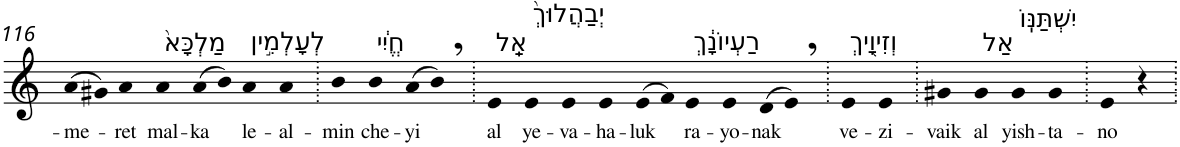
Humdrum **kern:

**kern	**text
*part1	*part1
*staff1	*staff1
*I"Piano	*
*I'Pno	*
!!LO:PB:g=z
*clefG2	*
*k[]	*
=116	=116
!	!LO:LY:b
(>8a	-me-
8g#X)	.
!	!LO:LY:b
4a	-ret
!LO:TX:a:t=מַלְכָּא֙	!
!	!LO:LY:b
4a	mal-
!	!LO:LY:b
(>8a	-ka
8b)	.
!LO:TX:a:t=לְעָלְמִ֣ין	!
!	!LO:LY:b
4a	le-
!	!LO:LY:b
4a	-al-
=117.	=117.
!	!LO:LY:b
4b	-min
!LO:TX:a:t=חֱיִ֔י	!
!	!LO:LY:b
4b	che-
!	!LO:LY:b
(>8a	-yi
8b,)	.
=118.	=118.
!LO:TX:a:t=אַֽל	!
!	!LO:LY:b
4e	al
!LO:TX:a:t=יְבַהֲלוּךְ֙	!
!	!LO:LY:b
4e	ye-
!	!LO:LY:b
4e	-va-
!	!LO:LY:b
4e	-ha-
!	!LO:LY:b
(>8e	-luk
8f)	.
!LO:TX:a:t=רַעְיוֹנָ֔ךְ	!
!	!LO:LY:b
4e	ra-
!	!LO:LY:b
4e	-yo-
!	!LO:LY:b
(>8d	-nak
8e,)	.
=119.	=119.
!LO:TX:a:t=וְזִיוָ֖יךְ	!
!	!LO:LY:b
4e	ve-
!	!LO:LY:b
4e	-zi-
=120.	=120.
!	!LO:LY:b
4g#X	-vaik
!LO:TX:a:t=אַל	!
!	!LO:LY:b
4g#	al
!LO:TX:a:t=יִשְׁתַּנּֽוֹ	!
!	!LO:LY:b
4g#	yish-
!	!LO:LY:b
4g#	-ta-
=121.	=121.
!	!LO:LY:b
4e	-no
4r	.
=.	=.
*-	*-
